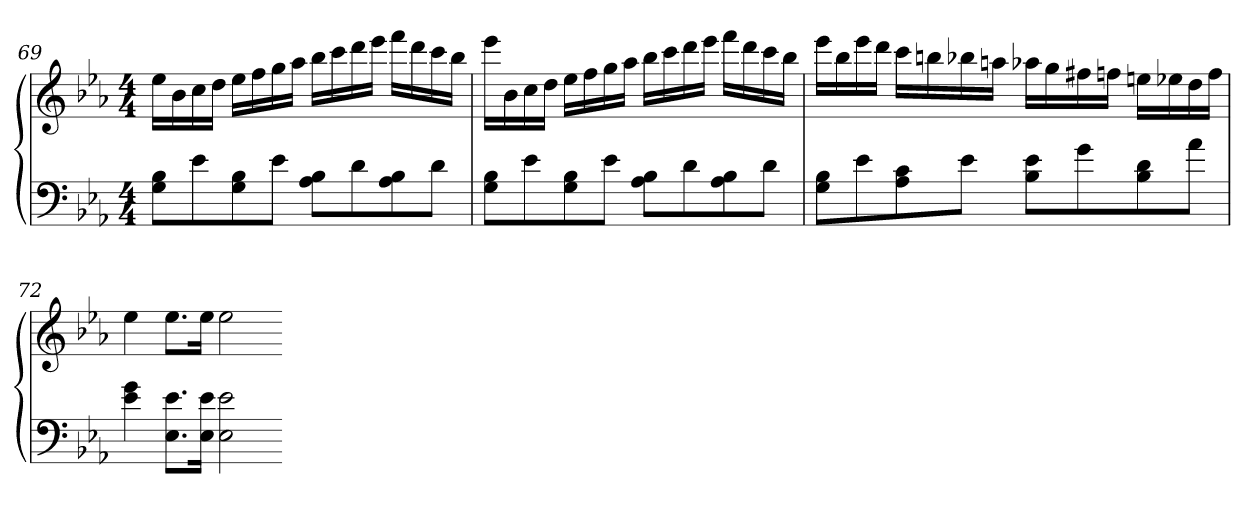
**kern	**kern
*part1	*part1
*staff2	*staff1
*clefF4	*clefG2
*k[b-e-a-]	*k[b-e-a-]
*c:	*c:
*M4/4	*M4/4
=69	=69
8G 8B-L	16ee-LL
.	16b-
8e-	16cc
.	16ddJJ
8G 8B-	16ee-LL
.	16ff
8e-J	16gg
.	16aa-JJ
8A- 8B-L	16bb-LL
.	16ccc
8d	16ddd
.	16eee-JJ
8A- 8B-	16fffLL
.	16ddd
8dJ	16ccc
.	16bb-JJ
=70	=70
8G 8B-L	16eee-LL
.	16b-
8e-	16cc
.	16ddJJ
8G 8B-	16ee-LL
.	16ff
8e-J	16gg
.	16aa-JJ
8A- 8B-L	16bb-LL
.	16ccc
8d	16ddd
.	16eee-JJ
8A- 8B-	16fffLL
.	16ddd
8dJ	16ccc
.	16bb-JJ
=71	=71
8G 8B-L	16eee-LL
.	16bb-
8e-	16eee-
.	16dddJJ
8A- 8c	16cccLL
.	16bbn
8e-J	16bb-X
.	16aanJJ
8B- 8e-L	16aa-XLL
.	16gg
8g	16ff#X
.	16ffnJJ
8B- 8d	16eenLL
.	16ee-X
8a-J	16dd
.	16ffJJ
=72	=72
4e- 4g	4ee-
8.E- 8.e-L	8.ee-L
16E- 16e-Jk	16ee-Jk
2E- 2e-	2ee-
=-	=-
*-	*-
